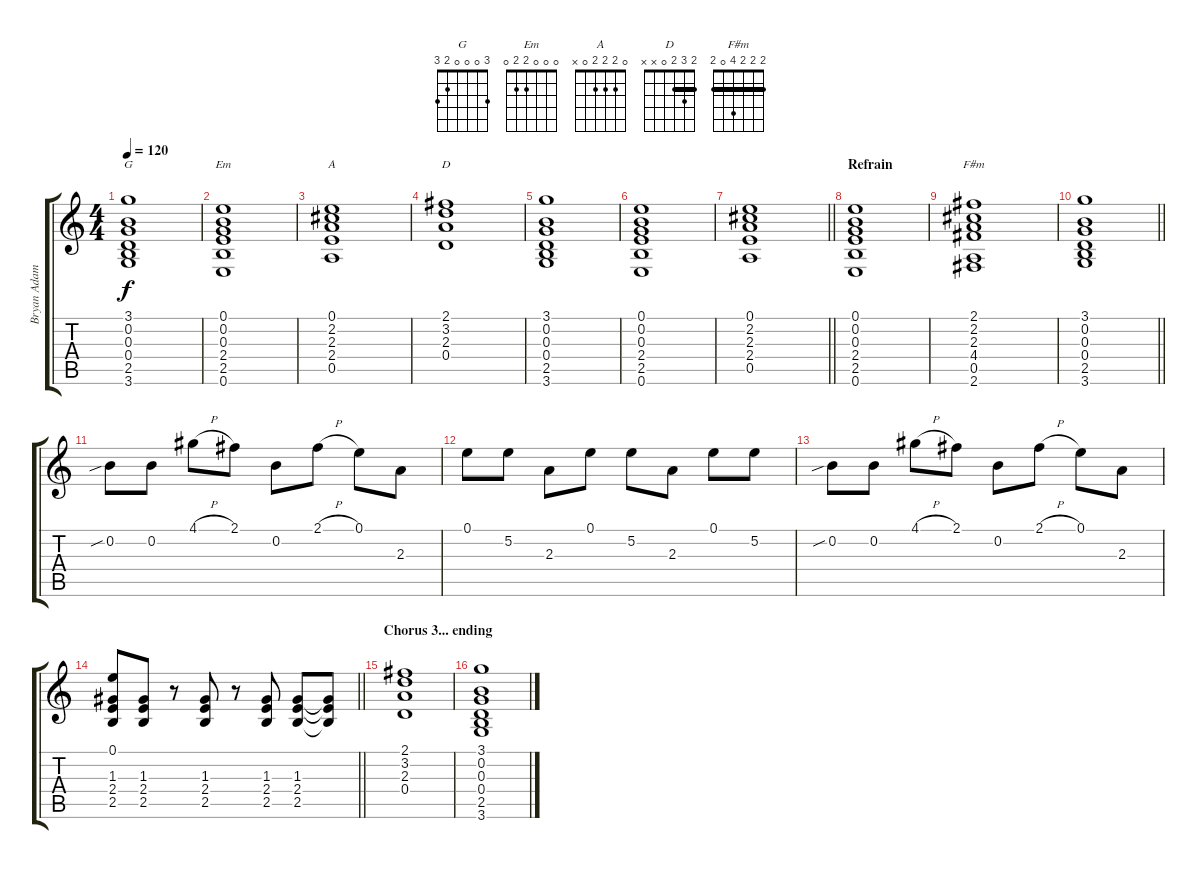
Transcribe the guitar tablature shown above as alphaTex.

\track ("Bryan Adams" "Bryan Adam") {instrument electricguitarclean}
\staff {score tabs}
\tuning (E4 B3 G3 D3 A2 E2) {hide}
\chord ("G" 3 0 0 0 2 3)
\chord ("Em" 0 0 0 2 2 0)
\chord ("A" 0 2 2 2 0 x)
\chord ("D" 2 3 2 0 x x) {barre 2}
\chord ("F#m" 2 2 2 4 0 2) {barre 2}
\ts (4 4)
\tempo 120
\clef g2
\ks c
(3.1 0.2 0.3 0.4 2.5 3.6).1{ch "G" dy f} |
(0.1 0.2 0.3 2.4 2.5 0.6).1{ch "Em"} |
(0.1 2.2 2.3 2.4 0.5).1{ch "A"} |
(2.1 3.2 2.3 0.4).1{ch "D"} |
(3.1 0.2 0.3 0.4 2.5 3.6).1 |
(0.1 0.2 0.3 2.4 2.5 0.6).1 |
\barLineRight lightlight
(0.1 2.2 2.3 2.4 0.5).1 |
\section ("" "Refrain")
(0.1 0.2 0.3 2.4 2.5 0.6).1 |
(2.1 2.2 2.3 4.4 0.5 2.6).1{ch "F#m"} |
\barLineRight lightlight
(3.1 0.2 0.3 0.4 2.5 3.6).1 |
0.2{sib}.8 0.2.8 4.1{h}.8 2.1.8 0.2.8 2.1{h}.8 0.1.8 2.3.8 |
0.1.8 5.2.8 2.3.8 0.1.8 5.2.8 2.3.8 0.1.8 5.2.8 |
0.2{sib}.8 0.2.8 4.1{h}.8 2.1.8 0.2.8 2.1{h}.8 0.1.8 2.3.8 |
\barLineRight lightlight
(0.1 1.3 2.4 2.5).8 (1.3 2.4 2.5).8 r.8 (1.3 2.4 2.5).8 r.8 (1.3 2.4 2.5).8 (1.3 2.4 2.5).8 (1.3{t} 2.4{t} 2.5{t}).8 |
\section ("" "Chorus 3... ending")
(2.1 3.2 2.3 0.4).1 |
(3.1 0.2 0.3 0.4 2.5 3.6).1
